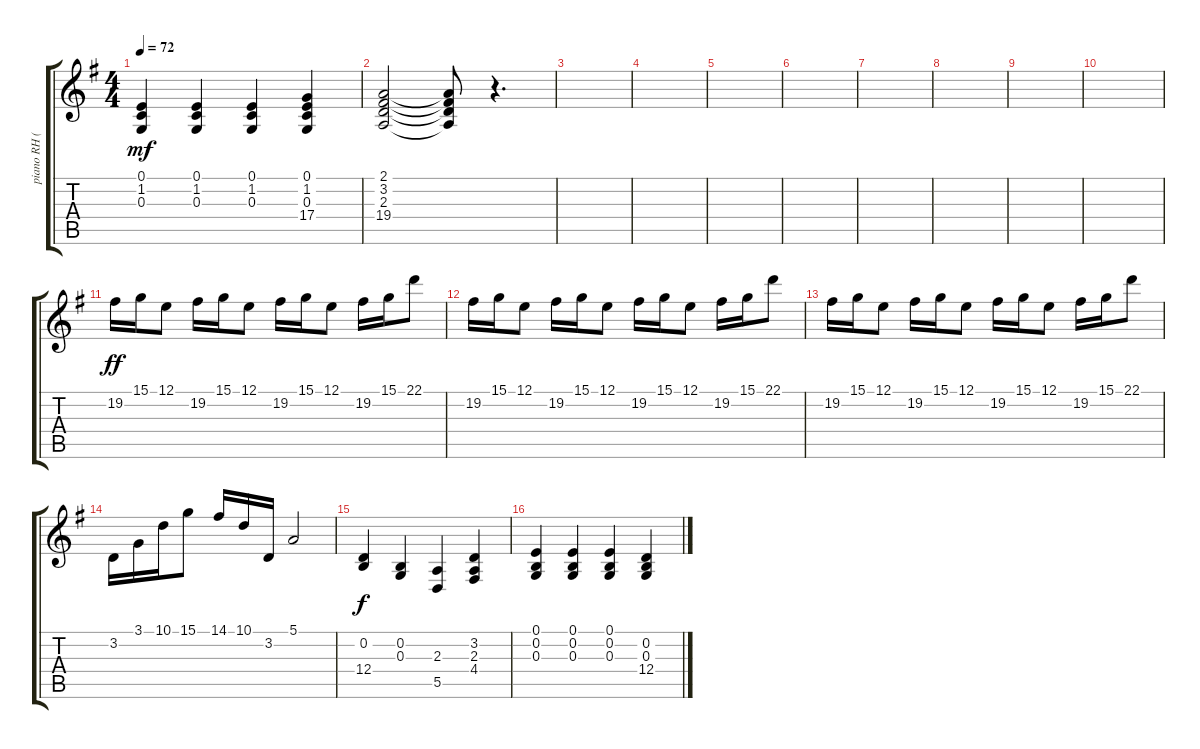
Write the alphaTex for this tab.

\track ("piano RH (Louis)" "piano RH (") {instrument acousticgrandpiano}
\staff {score tabs}
\tuning (E4 B3 G3 D3 A2 E2) {hide}
\ts (4 4)
\tempo 72
\clef g2
\ks g
(0.1 1.2 0.3).4{dy mf} (0.1 1.2 0.3).4 (0.1 1.2 0.3).4 (0.1 1.2 0.3 17.4).4 |
(2.1 3.2 2.3 19.4).2 (2.1{t} 3.2{t} 2.3{t} 19.4{t}).8 r.4{d} |
|
|
|
|
|
|
|
|
19.2.16{dy ff} 15.1.16 12.1.8 19.2.16 15.1.16 12.1.8 19.2.16 15.1.16 12.1.8 19.2.16 15.1.16 22.1.8 |
19.2.16 15.1.16 12.1.8 19.2.16 15.1.16 12.1.8 19.2.16 15.1.16 12.1.8 19.2.16 15.1.16 22.1.8 |
19.2.16 15.1.16 12.1.8 19.2.16 15.1.16 12.1.8 19.2.16 15.1.16 12.1.8 19.2.16 15.1.16 22.1.8 |
3.2.16 3.1.16 10.1.16 15.1.8 14.1.16 10.1.16 3.2.16 5.1.2 |
(0.2 12.4).4{dy f} (0.2 0.3).4 (2.3 5.5).4 (3.2 2.3 4.4).4 |
(0.1 0.2 0.3).4 (0.1 0.2 0.3).4 (0.1 0.2 0.3).4 (0.2 0.3 12.4).4
